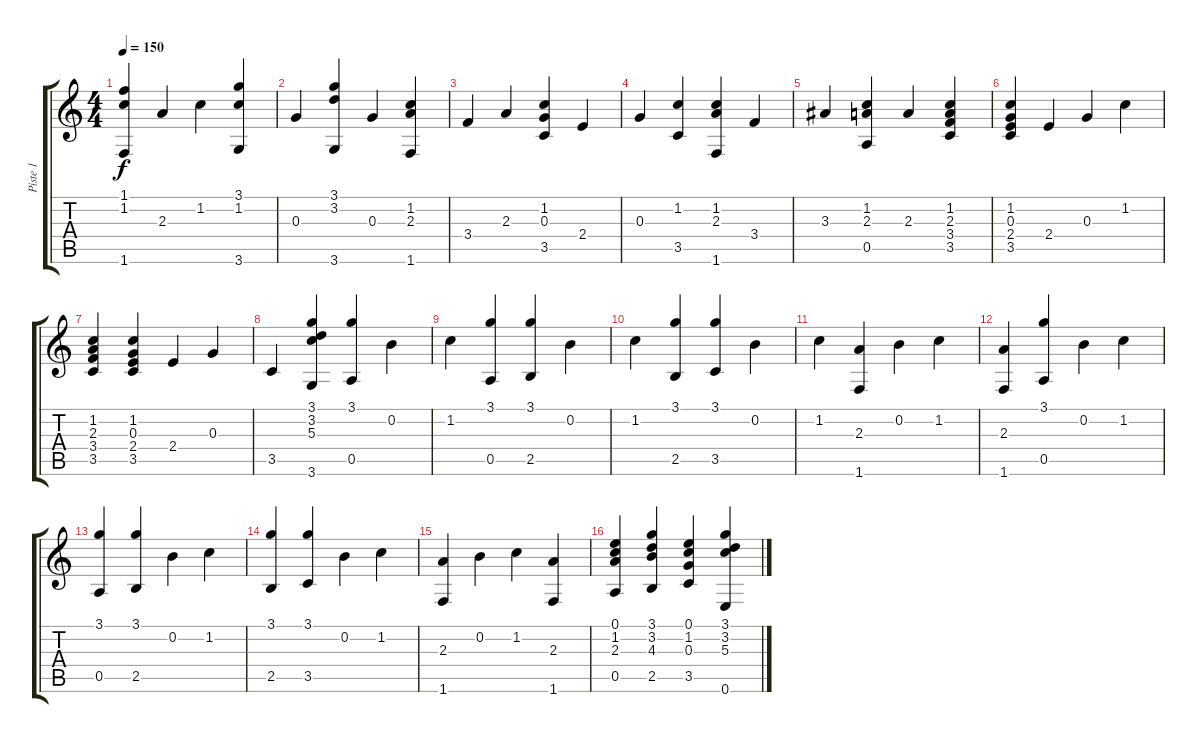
\track ("Piste 1" "Piste 1") {instrument acousticguitarsteel}
\staff {score tabs}
\tuning (E4 B3 G3 D3 A2 E2) {hide}
\ts (4 4)
\tempo 150
\clef g2
\ks c
(1.1 1.2 1.6).4{dy f} 2.3.4 1.2.4 (3.1 1.2 3.6).4 |
0.3.4 (3.1 3.2 3.6).4 0.3.4 (1.2 2.3 1.6).4 |
3.4.4 2.3.4 (1.2 0.3 3.5).4 2.4.4 |
0.3.4 (1.2 3.5).4 (1.2 2.3 1.6).4 3.4.4 |
3.3.4 (1.2 2.3 0.5).4 2.3.4 (1.2 2.3 3.4 3.5).4 |
(1.2 0.3 2.4 3.5).4 2.4.4 0.3.4 1.2.4 |
(1.2 2.3 3.4 3.5).4 (1.2 0.3 2.4 3.5).4 2.4.4 0.3.4 |
3.5.4 (3.1 3.2 5.3 3.6).4 (3.1 0.5).4 0.2.4 |
1.2.4 (3.1 0.5).4 (3.1 2.5).4 0.2.4 |
1.2.4 (3.1 2.5).4 (3.1 3.5).4 0.2.4 |
1.2.4 (2.3 1.6).4 0.2.4 1.2.4 |
(2.3 1.6).4 (3.1 0.5).4 0.2.4 1.2.4 |
(3.1 0.5).4 (3.1 2.5).4 0.2.4 1.2.4 |
(3.1 2.5).4 (3.1 3.5).4 0.2.4 1.2.4 |
(2.3 1.6).4 0.2.4 1.2.4 (2.3 1.6).4 |
(0.1 1.2 2.3 0.5).4 (3.1 3.2 4.3 2.5).4 (0.1 1.2 0.3 3.5).4 (3.1 3.2 5.3 0.6).4
